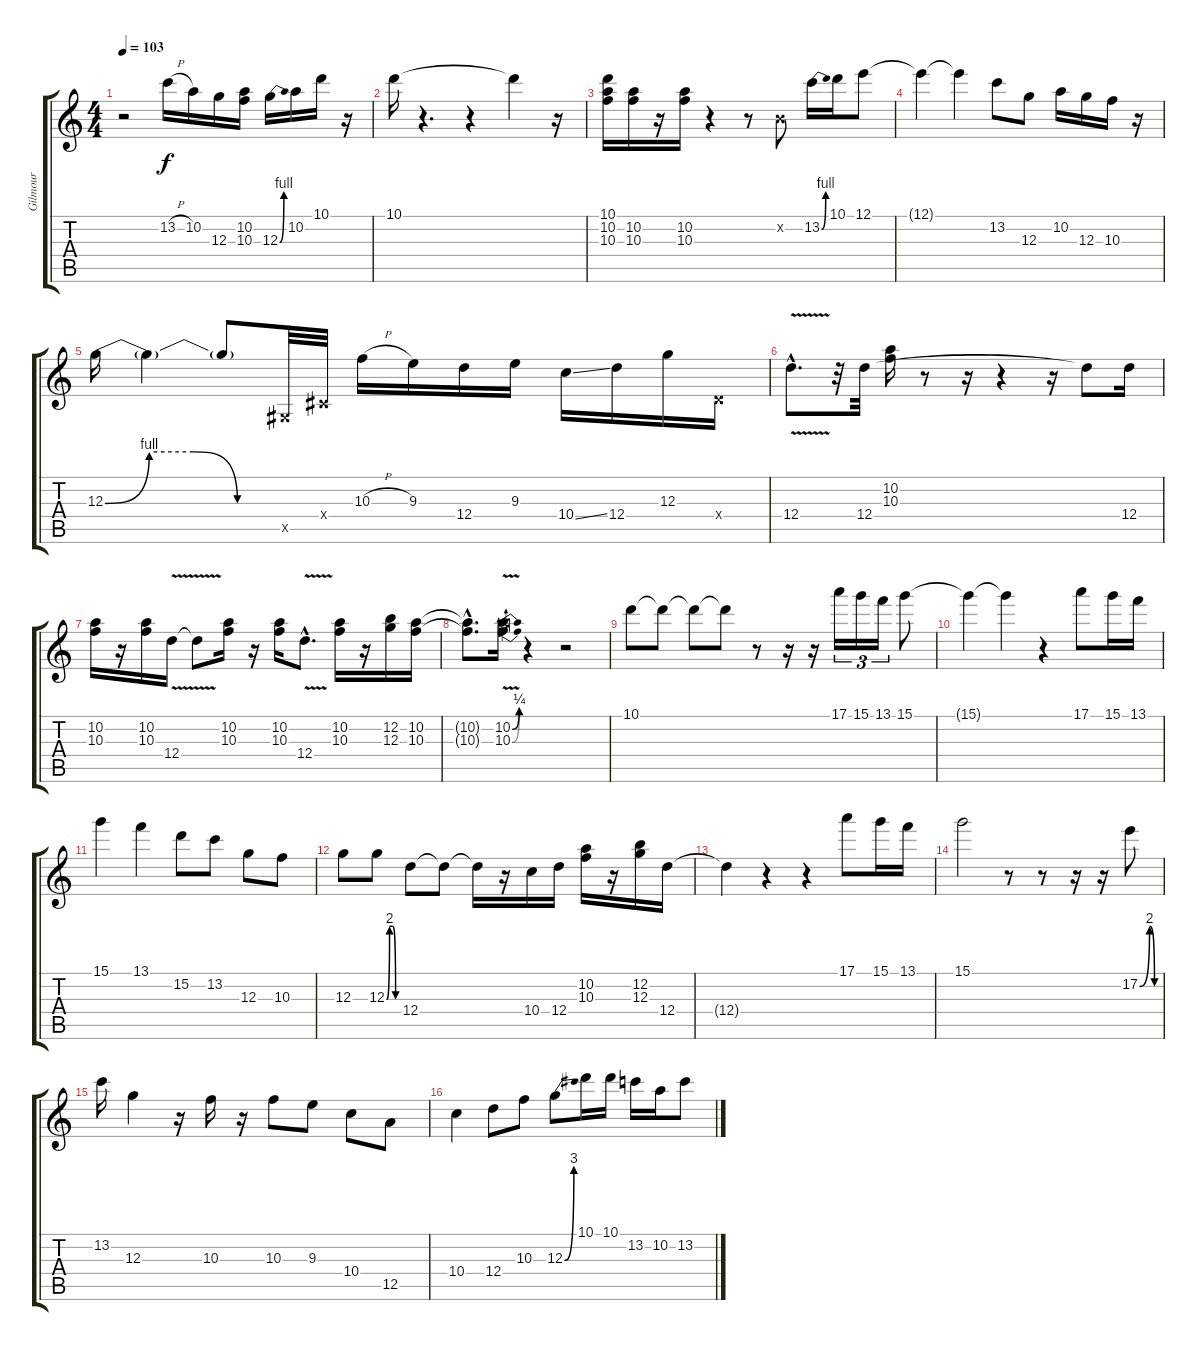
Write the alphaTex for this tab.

\track ("Gilmour" "Gilmour") {instrument distortionguitar}
\staff {score tabs}
\tuning (E4 B3 G3 D3 A2 E2) {hide}
\ts (4 4)
\tempo 103
\clef g2
\ks c
r.2{dy f instrument distortionguitar} 13.2{h}.16 10.2.16 12.3.16 (10.2 10.3).16 12.3{be (bend 0 0 60 4)}.16 10.2.16 10.1.16 r.16 |
10.1.16 r.4{d} r.4 10.1{t}.4 r.16 |
(10.1 10.2 10.3).16 (10.2 10.3).16 r.16 (10.2 10.3).16 r.4 r.8 0.2{x}.8 13.2{be (bend 0 0 60 4)}.16 10.1.16 12.1.8 |
12.1{t}.4 12.1{t}.4 13.2.8 12.3.8 10.2.16 12.3.16 10.3.16 r.16 |
12.3{be (custom 0 0 15 4 30 4 45 0 60 0)}.16 12.3{t}.4 12.3{t}.8 -1.5{x}.32 -1.4{x}.32 10.3{h}.16 9.3.16 12.4.16 9.3.16 10.4{ss}.16 12.4.16 12.3.16 0.4{x}.16 |
12.4{v hac}.8{d} r.32 12.4.32 (10.2 10.3).16 r.8 r.16 r.4 r.16 12.4{t}.8 12.4.16 |
(10.2 10.3).16 r.16 (10.2 10.3).16 12.4{v}.16 12.4{t}.8 (10.2 10.3).16 r.16 (10.2 10.3).16 12.4{v hac}.8{d} (10.2 10.3).16 r.16 (12.2 12.3).16 (10.2 10.3).16 |
(10.2{hac t} 10.3{hac t}).8{d} (10.2{be (bend 0 0 60 1) v} 10.3{be (bend 0 0 60 1) v}).16 r.4 r.2 |
10.1.8 10.1{t}.8 10.1{t}.8 10.1{t}.8 r.8 r.16 r.16 17.1.16{tu (3 2)} 15.1.16{tu (3 2)} 13.1.16{tu (3 2)} 15.1.8 |
15.1{t}.4 15.1{t}.4 r.4 17.1.8 15.1.16 13.1.16 |
15.1.4 13.1.4 15.2.8 13.2.8 12.3.8 10.3.8 |
12.3.8 12.3{be (custom 0 0 15 8 30 8 45 0 60 0)}.8 12.4.8 12.4{t}.8 12.4{t}.16 r.16 10.4.16 12.4.16 (10.2 10.3).16 r.16 (12.2 12.3).16 12.4.16 |
12.4{t}.4 r.4 r.4 17.1.8 15.1.16 13.1.16 |
15.1.2 r.8 r.8 r.16 r.16 17.2{be (custom 0 0 30 8 45 0 60 0)}.8 |
13.2.16 12.3.4 r.16 10.3.16 r.16 10.3.8 9.3.8 10.4.8 12.5.8 |
10.4.4 12.4.8 10.3.8 12.3{be (bend 0 0 60 12)}.8 10.1.16 10.1.16 13.2.16 10.2.16 13.2.8
